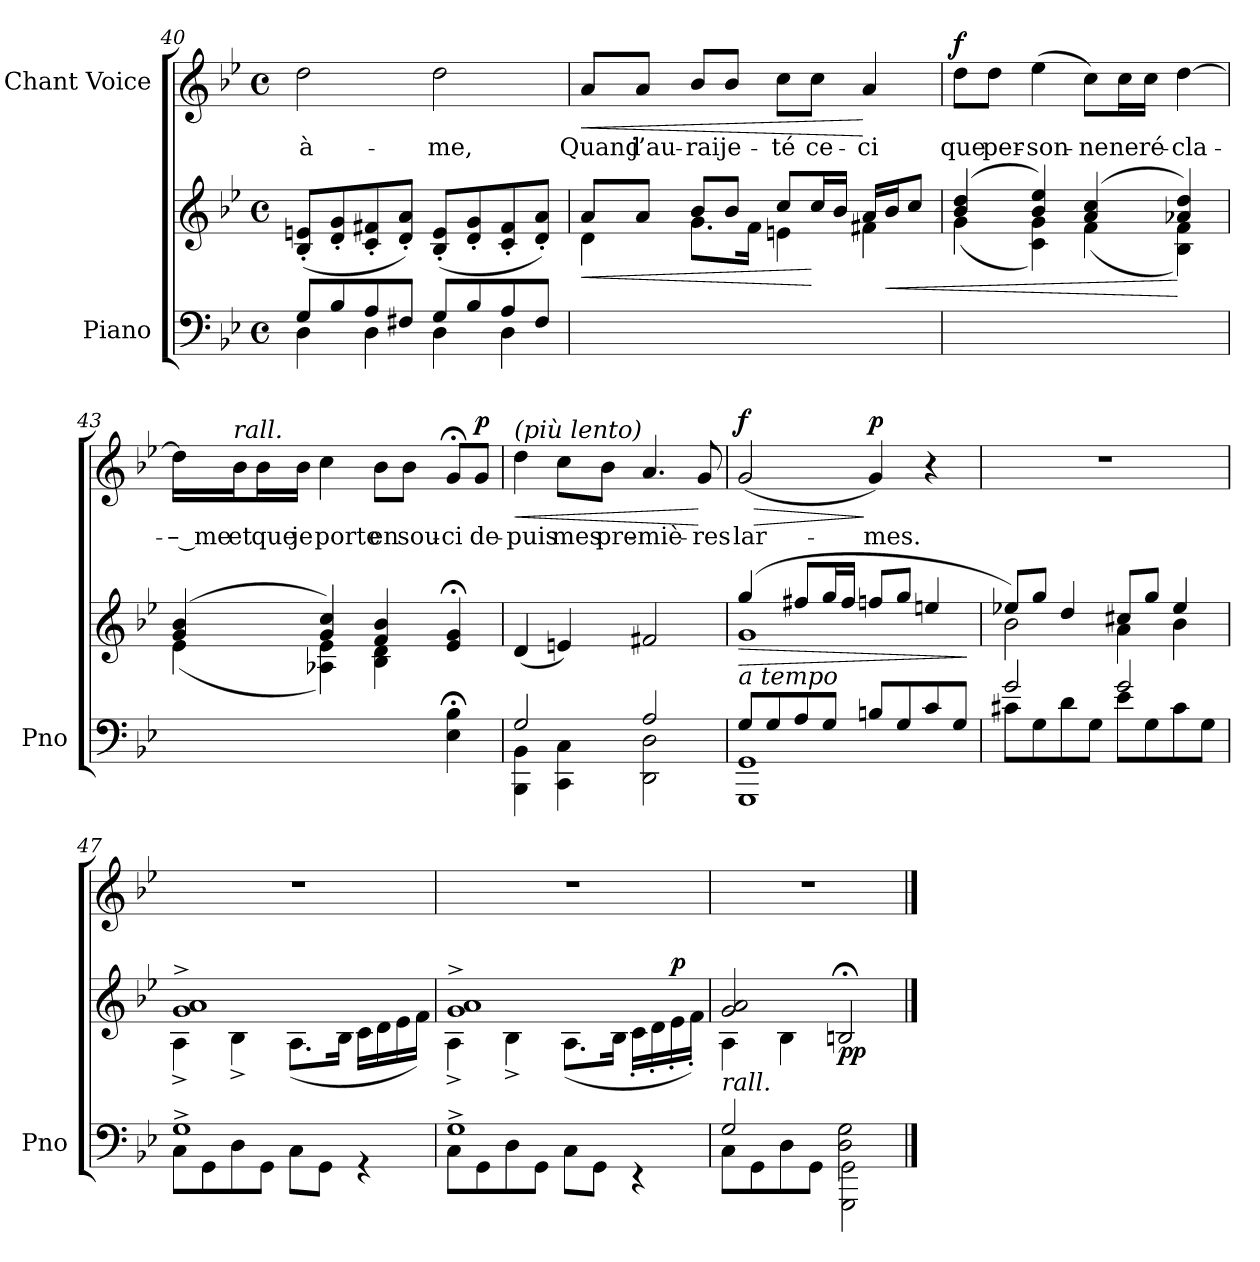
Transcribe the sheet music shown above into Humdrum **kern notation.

**kern	**kern	**dynam	**kern	**text	**dynam
*part2	*part2	*part2	*part1	*part1	*part1
*staff3	*staff2	*staff2/3	*staff1	*staff1	*staff1
*I"Piano	*	*	*I"Chant Voice	*	*
*I'Pno	*	*	*	*	*
*clefF4	*clefG2	*	*clefG2	*	*
*k[b-e-]	*k[b-e-]	*	*k[b-e-]	*	*
*M4/4	*M4/4	*	*M4/4	*	*
*met(c)	*met(c)	*	*met(c)	*	*
=40	=40	=40	=40	=40	=40
*^	*	*	*	*	*
8G/L	4D\	(>8B-/'> 8en/'>L	.	2dd\	à-	.
8B-/	.	8d/'> 8g/'>	.	.	.	.
8A/	4D\	8c/'> 8f#X/'>	.	.	.	.
8F#X/J	.	8d/'> 8a/'>J)	.	.	.	.
8G/L	4D\	(>8B-/'> 8e/'>L	.	2dd!\	-me,	.
8B-/	.	8d/'> 8g/'>	.	.	.	.
8A/	4D\	8c/'> 8f#/'>	.	.	.	.
8F#/J	.	8d/'> 8a/'>J)	.	.	.	.
*v	*v	*	*	*	*	*
=41	=41	=41	=41	=41	=41
!	!	!LO:HP:b	!	!	!LO:HP:b
*	*^	*	*	*	*
1ryy	8a/L	4d\	<	8a/L	Quand	<
.	8a/J	.	.	8a/J	j’au-	.
.	8b-/L	8.g\L	.	8b-/L	-rai	.
.	8b-/J	.	.	8b-/J	je-	.
.	.	16f\Jk	.	.	.	.
.	8cc/L	4en\	.	8cc\L	-té	.
.	16cc/L	.	[	8cc\J	ce-	.
.	16b-/JJ	.	.	.	.	.
.	16a/LL	4f#X\	.	4a/	-ci	[
!	!	!	!LO:HP:b	!	!	!
.	16b-/J	.	<	.	.	.
.	8cc/J	.	.	.	.	.
=42	=42	=42	=42	=42	=42	=42
!	!	!	!	!	!	!LO:DY:a
1ryy	(>4b-/ 4dd/	(<4g\	.	8dd\L	que	f
.	.	.	.	8dd\J	per-	.
.	4b-/ 4ee-/)	4c\ 4g\)	.	(4ee-\	-son-	.
.	(>4a/ 4cc/	(<4f\	.	8cc!\L)	-ne	.
.	.	.	.	16cc\L	ne	.
.	.	.	.	16cc\JJ	ré-	.
.	4a-X/ 4dd/)	4B-\ 4f\)	[	[4dd\	-cla-	.
=43	=43	=43	=43	=43	=43	=43
2.ryy	(>4g/ 4b-/	(<4e-\	.	16dd\LL]	-– me	.
!	!	!	!	!LO:TX:i:t=rall.	!	!
.	.	.	.	16b-\J	et	.
.	.	.	.	16b-\L	que	.
.	.	.	.	16b-\JJ	je	.
.	4g/ 4cc/)	4A-X\ 4e-\)	.	4cc\	porte	.
.	4f/ 4b-/	4B-\ 4d\	.	8b-\L	en	.
.	.	.	.	8b-\J	sou-	.
4E-\;< 4B-\;<	4e-/;< 4g/;<	4ryy	.	8g;</L	-ci	.
!	!	!	!	!	!	!LO:DY:a
.	.	.	.	8g/J	de-	p
*	*v	*v	*	*	*	*
=44	=44	=44	=44	=44	=44
*^	*	*	*	*	*
!	!	!	!	!LO:TX:i:t=(più lento)	!	!
!	!	!	!	!	!	!LO:HP:b
2G/	4BBB-\ 4BB-\	(>4d/	.	4dd\	-puis	<
.	4CC\ 4C\	4en/)	.	8cc\L	mes	.
.	.	.	.	8b-\J	pre-	.
2A/	2DD\ 2D\	2f#X/	.	4.a/	-miè-	.
.	.	.	.	8g/	-res	[
=45	=45	=45	=45	=45	=45	=45
!LO:TX:i:t=a tempo	!	!	!	!	!	!
!	!	!	!LO:HP:b	!	!	!LO:HP:b
*	*	*^	*	*	*	*
!	!	!	!	!	!	!	!LO:DY:n=1:a
8G/L	1GGG 1GG	(4gg/	1g	>	(2g/	lar-	> f
8G/	.	.	.	.	.	.	.
8A/	.	8ff#X/L	.	.	.	.	.
8G/J	.	16gg/L	.	.	.	.	.
.	.	16ff#/JJ	.	.	.	.	.
!	!	!	!	!	!	!	!LO:DY:n=2:a
8Bn/L	.	8ffn/L	.	.	4g!/)	-mes.	] p
8G/	.	8gg/J	.	.	.	.	.
8c/	.	4een/	.	.	4r	.	.
8G/J	.	.	.	.	.	.	.
*v	*v	*	*	*	*	*	*
*	*v	*v	*	*	*	*
.	.	]	.	.	.
=46	=46	=46	=46	=46	=46
*^	*^	*	*	*	*
2g/	8c#X\L	8ee-X/L)	2b-\	.	1r	.	.
.	8G\	8gg/J	.	.	.	.	.
.	8d\	4dd/	.	.	.	.	.
.	8G\J	.	.	.	.	.	.
2g/	8e-\L	8cc#X/L	4a\	.	.	.	.
.	8G\	8gg/J	.	.	.	.	.
.	8c#\	4ee-/	4b-\	.	.	.	.
.	8G\J	.	.	.	.	.	.
=47	=47	=47	=47	=47	=47	=47	=47
1G^	8C\L	1g^ 1a^	4A^\	.	1r	.	.
.	8GG\	.	.	.	.	.	.
.	8D\	.	4B-^\	.	.	.	.
.	8GG\J	.	.	.	.	.	.
.	8C\L	.	(8.A\L	.	.	.	.
.	8GG\J	.	.	.	.	.	.
.	.	.	16B-\Jk	.	.	.	.
.	4r	.	16c\LL	.	.	.	.
.	.	.	16d\	.	.	.	.
.	.	.	16e-\	.	.	.	.
.	.	.	16f\JJ)	.	.	.	.
=48	=48	=48	=48	=48	=48	=48	=48
1G^	8C\L	1g^ 1a^	4A^\	.	1r	.	.
.	8GG\	.	.	.	.	.	.
.	8D\	.	4B-^\	.	.	.	.
.	8GG\J	.	.	.	.	.	.
.	8C\L	.	(8.A\L	.	.	.	.
.	8GG\J	.	.	.	.	.	.
.	.	.	16B-\Jk	.	.	.	.
.	4r	.	16c'>\LL	.	.	.	.
.	.	.	16d'>\	.	.	.	.
!	!	!	!	!LO:DY:a	!	!	!
.	.	.	16e-'>\	p	.	.	.
.	.	.	16f'>\JJ)	.	.	.	.
=49	=49	=49	=49	=49	=49	=49	=49
*	*^	*	*	*	*	*	*
!LO:TX:i:t=rall.	!	!	!	!	!	!	!	!
2ryy	2G/	8C\L	2g/ 2a/	4A\	.	1r	.	.
.	.	8GG\	.	.	.	.	.	.
.	.	8D\	.	4B-\	.	.	.	.
.	.	8GG\J	.	.	.	.	.	.
!	!	!	!	!	!LO:DY:b	!	!	!
2D\ 2G\	2ryy	2GGG\ 2GG\	2Bn;</	2ryy	pp	.	.	.
*v	*v	*v	*	*	*	*	*	*
*	*v	*v	*	*	*	*
==	==	==	==	==	==
*-	*-	*-	*-	*-	*-
